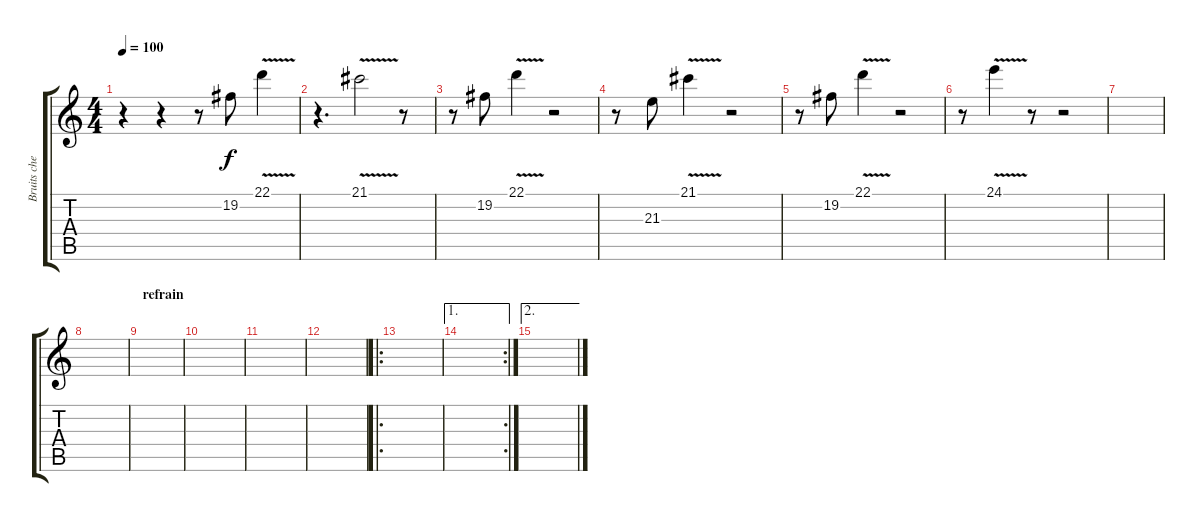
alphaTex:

\track ("Bruits chelous" "Bruits che") {instrument tangoaccordion}
\staff {score tabs}
\tuning (E4 B3 G3 B2 Gb2 B1) {hide}
\ts (4 4)
\tempo 100
\clef g2
\ks c
r.4{dy f} r.4 r.8 19.2.8 22.1{v}.4 |
r.4{d} 21.1{v}.2 r.8 |
r.8 19.2.8 22.1{v}.4 r.2 |
r.8 21.3.8 21.1{v}.4 r.2 |
r.8 19.2.8 22.1{v}.4 r.2 |
r.8 24.1{v}.4 r.8 r.2 |
|
|
\section ("" "refrain")
|
|
|
|
\ro
|
\ae 1
\rc 2
|
\ae 2
